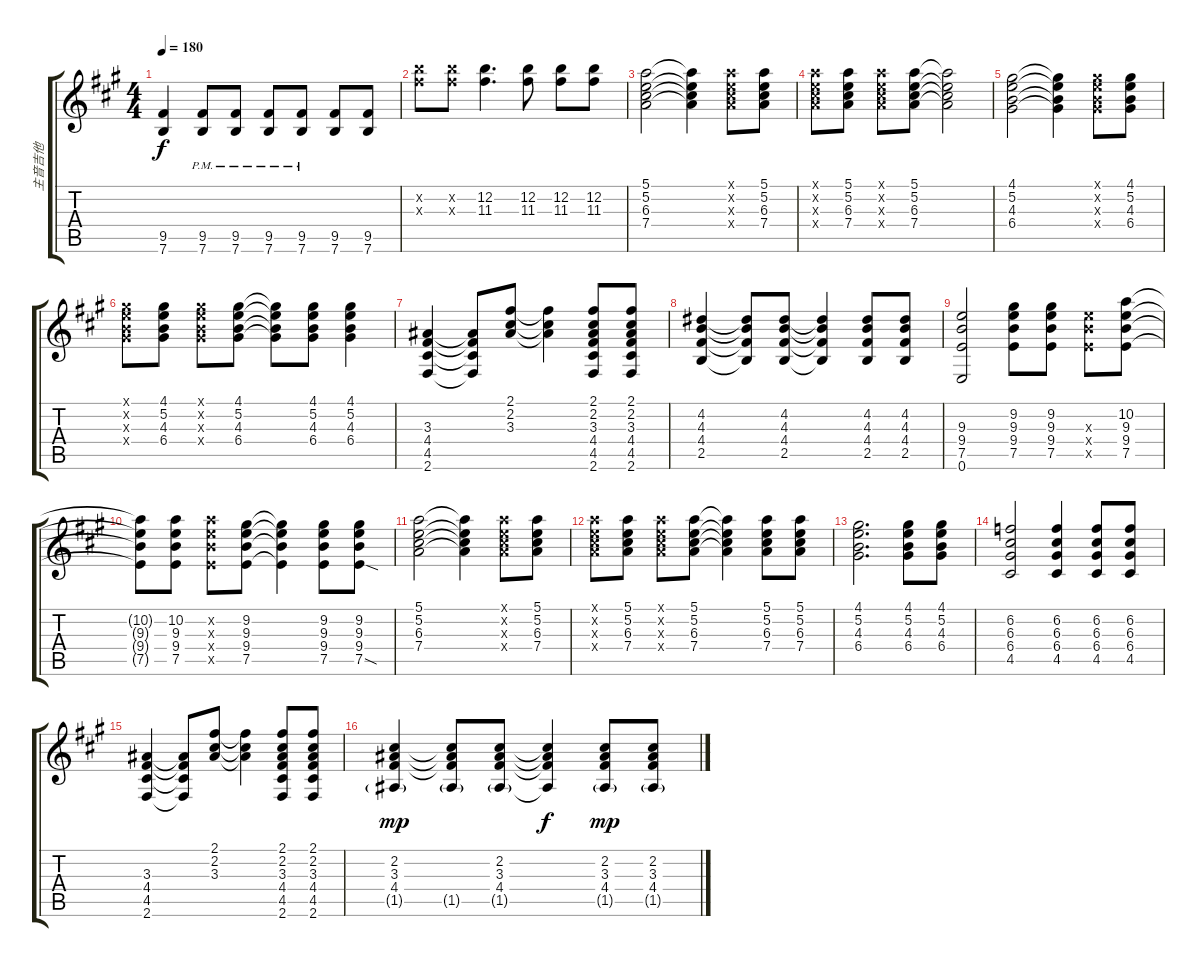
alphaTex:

\track ("主音吉他" "主音吉他") {instrument distortionguitar}
\staff {score tabs}
\tuning (E4 B3 G3 D3 A2 E2) {hide}
\ts (4 4)
\tempo 180
\clef g2
\ks a
(9.5 7.6).4{dy f} (9.5{pm} 7.6).8 (9.5{pm} 7.6).8 (9.5{pm} 7.6).8 (9.5{pm} 7.6).8 (9.5 7.6).8 (9.5 7.6).8 |
(12.2{x} 11.3{x}).8 (12.2{x} 11.3{x}).8 (12.2 11.3).4{d} (12.2 11.3).8 (12.2 11.3).8 (12.2 11.3).8 |
(5.1 5.2 6.3 7.4).2 (5.1{t} 5.2{t} 6.3{t} 7.4{t}).4 (5.1{x} 5.2{x} 6.3{x} 7.4{x}).8 (5.1 5.2 6.3 7.4).8 |
(5.1{x} 5.2{x} 6.3{x} 7.4{x}).8 (5.1 5.2 6.3 7.4).8 (5.1{x} 5.2{x} 6.3{x} 7.4{x}).8 (5.1 5.2 6.3 7.4).8 (5.1{t} 5.2{t} 6.3{t} 7.4{t}).2 |
(4.1 5.2 4.3 6.4).2 (4.1{t} 5.2{t} 4.3{t} 6.4{t}).4 (4.1{x} 5.2{x} 4.3{x} 6.4{x}).8 (4.1 5.2 4.3 6.4).8 |
(4.1{x} 5.2{x} 4.3{x} 6.4{x}).8 (4.1 5.2 4.3 6.4).8 (4.1{x} 5.2{x} 4.3{x} 6.4{x}).8 (4.1 5.2 4.3 6.4).8 (4.1{t} 5.2{t} 4.3{t} 6.4{t}).8 (4.1 5.2 4.3 6.4).8 (4.1 5.2 4.3 6.4).4 |
(3.3 4.4 4.5 2.6).4 (3.3{t} 4.4{t} 4.5{t} 2.6{t}).8 (2.1 2.2 3.3).8 (2.1{t} 2.2{t} 3.3{t}).4 (2.1 2.2 3.3 4.4 4.5 2.6).8 (2.1 2.2 3.3 4.4 4.5 2.6).8 |
(4.2 4.3 4.4 2.5).4 (4.2{t} 4.3{t} 4.4{t} 2.5{t}).8 (4.2 4.3 4.4 2.5).8 (4.2{t} 4.3{t} 4.4{t} 2.5{t}).4 (4.2 4.3 4.4 2.5).8 (4.2 4.3 4.4 2.5).8 |
(9.3 9.4 7.5 0.6).2 (9.2 9.3 9.4 7.5).8 (9.2 9.3 9.4 7.5).8 (9.3{x} 9.4{x} 7.5{x}).8 (10.2 9.3 9.4 7.5).8 |
(10.2{t} 9.3{t} 9.4{t} 7.5{t}).8 (10.2 9.3 9.4 7.5).8 (10.2{x} 9.3{x} 9.4{x} 7.5{x}).8 (9.2 9.3 9.4 7.5).8 (9.2{t} 9.3{t} 9.4{t} 7.5{t}).4 (9.2 9.3 9.4 7.5).8 (9.2 9.3 9.4 7.5{sod}).8 |
(5.1 5.2 6.3 7.4).2 (5.1{t} 5.2{t} 6.3{t} 7.4{t}).4 (5.1{x} 5.2{x} 6.3{x} 7.4{x}).8 (5.1 5.2 6.3 7.4).8 |
(5.1{x} 5.2{x} 6.3{x} 7.4{x}).8 (5.1 5.2 6.3 7.4).8 (5.1{x} 5.2{x} 6.3{x} 7.4{x}).8 (5.1 5.2 6.3 7.4).8 (5.1{t} 5.2{t} 6.3{t} 7.4{t}).4 (5.1 5.2 6.3 7.4).8 (5.1 5.2 6.3 7.4).8 |
(4.1 5.2 4.3 6.4).2{d} (4.1 5.2 4.3 6.4).8 (4.1 5.2 4.3 6.4).8 |
(6.2 6.3 6.4 4.5).2 (6.2 6.3 6.4 4.5).4 (6.2 6.3 6.4 4.5).8 (6.2 6.3 6.4 4.5).8 |
(3.3 4.4 4.5 2.6).4 (3.3{t} 4.4{t} 4.5{t} 2.6{t}).8 (2.1 2.2 3.3).8 (2.1{t} 2.2{t} 3.3{t}).4 (2.1 2.2 3.3 4.4 4.5 2.6).8 (2.1 2.2 3.3 4.4 4.5 2.6).8 |
(2.2 3.3 4.4 1.5{g}).4{dy mp} (2.2{t} 3.3{t} 4.4{t} 1.5{g}).8 (2.2 3.3 4.4 1.5{g}).8 (2.2{t} 3.3{t} 4.4{t} 1.5{t}).4{dy f} (2.2 3.3 4.4 1.5{g}).8{dy mp} (2.2 3.3 4.4 1.5{g}).8
